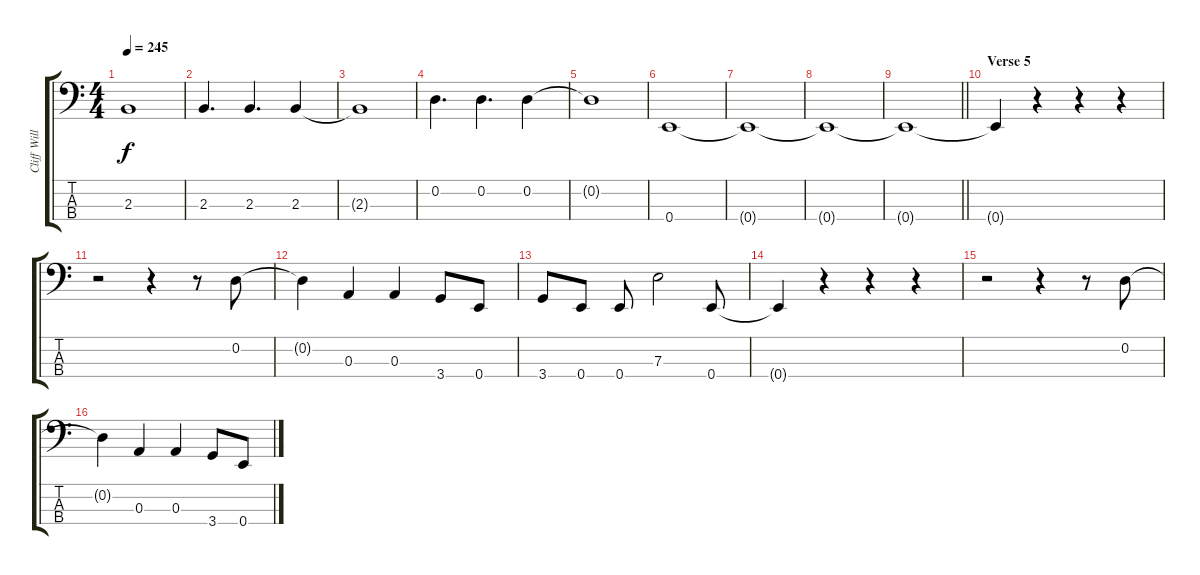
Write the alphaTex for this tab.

\track ("Cliff Williams" "Cliff Will") {instrument electricbassfinger}
\staff {score tabs}
\tuning (G2 D2 A1 E1) {hide}
\ts (4 4)
\tempo 245
\clef f4
\ks c
2.3{t}.1{dy f} |
2.3.4{d} 2.3.4{d} 2.3.4 |
2.3{t}.1 |
0.2.4{d} 0.2.4{d} 0.2.4 |
0.2{t}.1 |
0.4.1 |
0.4{t}.1 |
0.4{t}.1 |
\barLineRight lightlight
0.4{t}.1 |
\section ("" "Verse 5")
0.4{t}.4 r.4 r.4 r.4 |
r.2 r.4 r.8 0.2.8 |
0.2{t}.4 0.3.4 0.3.4 3.4.8 0.4.8 |
3.4.8 0.4.8 0.4.8 7.3.2 0.4.8 |
0.4{t}.4 r.4 r.4 r.4 |
r.2 r.4 r.8 0.2.8 |
0.2{t}.4 0.3.4 0.3.4 3.4.8 0.4.8
